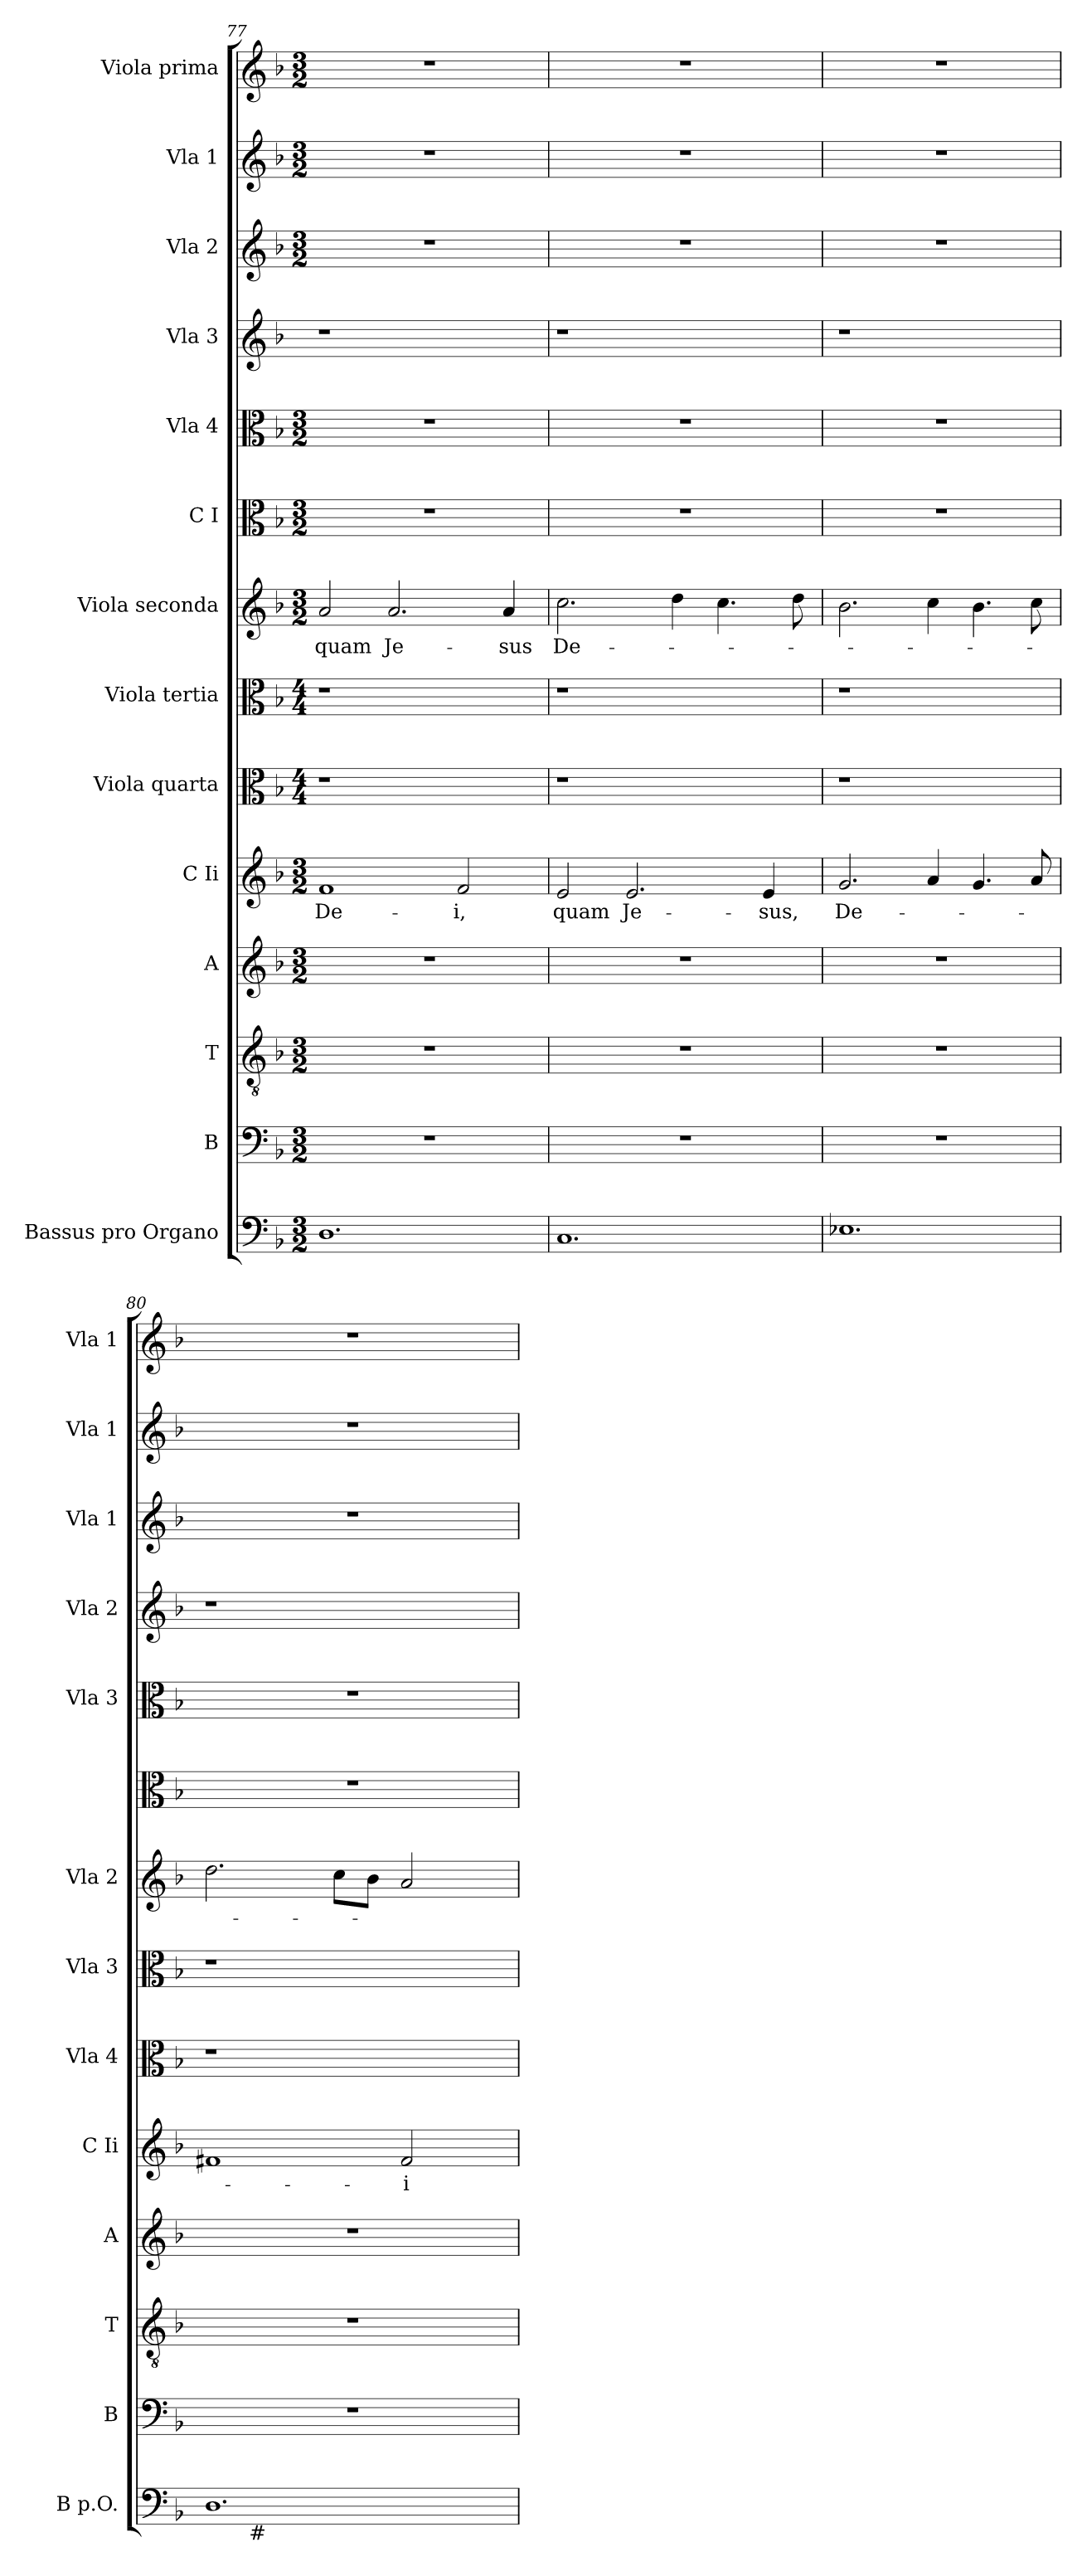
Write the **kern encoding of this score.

**kern	**kern	**kern	**kern	**kern	**text	**kern	**kern	**kern	**text	**kern	**kern	**kern	**kern	**kern	**kern
*part14	*part13	*part12	*part11	*part10	*part10	*part9	*part8	*part7	*part7	*part6	*part5	*part4	*part3	*part2	*part1
*staff14	*staff13	*staff12	*staff11	*staff10	*staff10	*staff9	*staff8	*staff7	*staff7	*staff6	*staff5	*staff4	*staff3	*staff2	*staff1
*I"Bassus pro Organo	*I"B	*I"T	*I"A	*I"C Ii	*	*I"Viola quarta	*I"Viola tertia	*I"Viola seconda	*	*I"C I	*I"Vla 4	*I"Vla 3	*I"Vla 2	*I"Vla 1	*I"Viola prima
*I'B p.O.	*I'B	*I'T	*I'A	*I'C Ii	*	*I'Vla 4	*I'Vla 3	*I'Vla 2	*	*	*I'Vla 3	*I'Vla 2	*I'Vla 1	*I'Vla 1	*I'Vla 1
*clefF4	*clefF4	*clefGv2	*clefG2	*clefG2	*	*clefC3	*clefC3	*clefG2	*	*clefC3	*clefC3	*clefG2	*clefG2	*clefG2	*clefG2
*k[b-]	*k[b-]	*k[b-]	*k[b-]	*k[b-]	*	*k[b-]	*k[b-]	*k[b-]	*	*k[b-]	*k[b-]	*k[b-]	*k[b-]	*k[b-]	*k[b-]
*F:	*F:	*F:	*F:	*F:	*	*F:	*F:	*F:	*	*F:	*F:	*F:	*F:	*F:	*F:
*M3/2	*M3/2	*M3/2	*M3/2	*M3/2	*	*M4/4	*M4/4	*M3/2	*	*M3/2	*M3/2	*	*M3/2	*M3/2	*M3/2
=77	=77	=77	=77	=77	=77	=77	=77	=77	=77	=77	=77	=77	=77	=77	=77
!	!	!	!	!	!LO:LY:b	!	!	!	!LO:LY:b	!	!	!	!	!	!
1.D	1.r	1.r	1.r	1f	De-	1r	1r	2a/	quam	1.r	1.r	1r	1.r	1.r	1.r
!	!	!	!	!	!	!	!	!	!LO:LY:b	!	!	!	!	!	!
.	.	.	.	.	.	.	.	2.a/	Je-	.	.	.	.	.	.
!	!	!	!	!	!LO:LY:b	!	!	!	!	!	!	!	!	!	!
.	.	.	.	2f/	-i,	2ryy	2ryy	.	.	.	.	2ryy	.	.	.
!	!	!	!	!	!	!	!	!	!LO:LY:b	!	!	!	!	!	!
.	.	.	.	.	.	.	.	4a/	-sus	.	.	.	.	.	.
!!LO:PB:g=z
=78	=78	=78	=78	=78	=78	=78	=78	=78	=78	=78	=78	=78	=78	=78	=78
!	!	!	!	!	!LO:LY:b	!	!	!	!LO:LY:b	!	!	!	!	!	!
1.C	1.r	1.r	1.r	2e/	quam	1r	1r	2.cc\	De-	1.r	1.r	1r	1.r	1.r	1.r
!	!	!	!	!	!LO:LY:b	!	!	!	!	!	!	!	!	!	!
.	.	.	.	2.e/	Je-	.	.	.	.	.	.	.	.	.	.
.	.	.	.	.	.	.	.	4dd\	.	.	.	.	.	.	.
.	.	.	.	.	.	2ryy	2ryy	4.cc\	.	.	.	2ryy	.	.	.
!	!	!	!	!	!LO:LY:b	!	!	!	!	!	!	!	!	!	!
.	.	.	.	4e/	-sus,	.	.	.	.	.	.	.	.	.	.
.	.	.	.	.	.	.	.	8dd\	.	.	.	.	.	.	.
=79	=79	=79	=79	=79	=79	=79	=79	=79	=79	=79	=79	=79	=79	=79	=79
!	!	!	!	!	!LO:LY:b	!	!	!	!	!	!	!	!	!	!
1.E-X	1.r	1.r	1.r	2.g/	De-	1r	1r	2.b-\	.	1.r	1.r	1r	1.r	1.r	1.r
.	.	.	.	4a/	.	.	.	4cc\	.	.	.	.	.	.	.
.	.	.	.	4.g/	.	2ryy	2ryy	4.b-\	.	.	.	2ryy	.	.	.
.	.	.	.	8a/	.	.	.	8cc\	.	.	.	.	.	.	.
=80	=80	=80	=80	=80	=80	=80	=80	=80	=80	=80	=80	=80	=80	=80	=80
*^	*	*	*	*	*	*	*	*	*	*	*	*	*	*	*
1.D	8.ryy	1.r	1.r	1.r	1f#X	.	1r	1r	2.dd\	.	1.r	1.r	1r	1.r	1.r	1.r
!	!LO:TX:b:t=#	!	!	!	!	!	!	!	!	!	!	!	!	!	!	!
.	1ryy	.	.	.	.	.	.	.	.	.	.	.	.	.	.	.
.	.	.	.	.	.	.	.	.	8cc\L	.	.	.	.	.	.	.
.	.	.	.	.	.	.	.	.	8b-\J	.	.	.	.	.	.	.
!	!	!	!	!	!	!LO:LY:b	!	!	!	!	!	!	!	!	!	!
.	.	.	.	.	2f#/	-i-	2ryy	2ryy	2a/	.	.	.	2ryy	.	.	.
.	4ryy	.	.	.	.	.	.	.	.	.	.	.	.	.	.	.
.	16ryy	.	.	.	.	.	.	.	.	.	.	.	.	.	.	.
*v	*v	*	*	*	*	*	*	*	*	*	*	*	*	*	*	*
=	=	=	=	=	=	=	=	=	=	=	=	=	=	=	=
*-	*-	*-	*-	*-	*-	*-	*-	*-	*-	*-	*-	*-	*-	*-	*-
